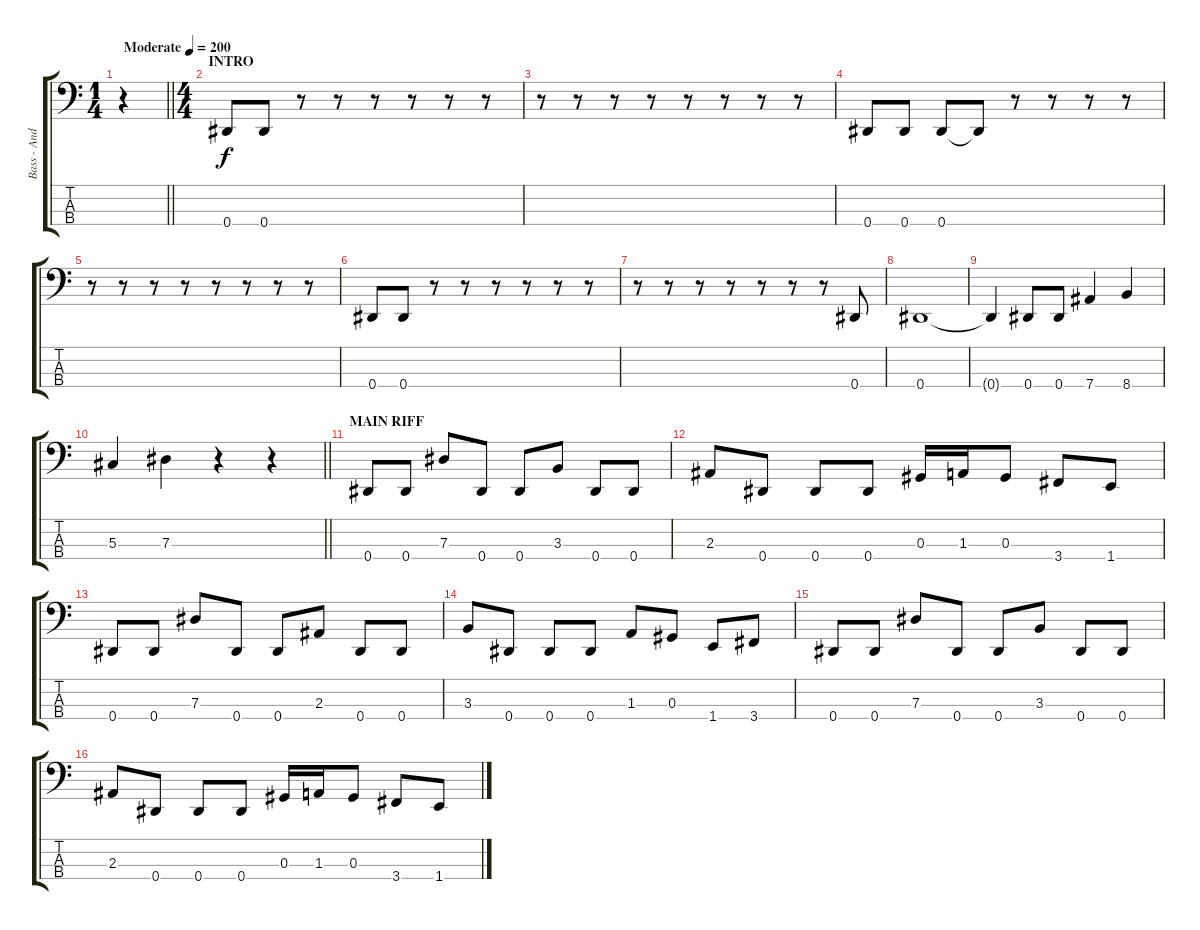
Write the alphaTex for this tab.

\track ("Bass - Andre Hartoonian" "Bass - And") {instrument electricbasspick}
\staff {score tabs}
\tuning (Gb2 Db2 Ab1 Eb1) {hide}
\ts (1 4)
\tempo (200 "Moderate")
\clef f4
\barLineRight lightlight
\ks c
r.4{dy f instrument electricbasspick} |
\ts (4 4)
\section ("" "INTRO")
0.4.8{instrument slapbass2} 0.4.8 r.8 r.8 r.8 r.8 r.8 r.8 |
r.8 r.8 r.8 r.8 r.8 r.8 r.8 r.8 |
0.4.8 0.4.8 0.4.8 0.4{t}.8 r.8 r.8 r.8 r.8 |
r.8 r.8 r.8 r.8 r.8 r.8 r.8 r.8 |
0.4.8 0.4.8 r.8 r.8 r.8 r.8 r.8 r.8 |
r.8 r.8 r.8 r.8 r.8 r.8 r.8 0.4.8 |
0.4.1 |
0.4{t}.4 0.4.8 0.4.8 7.4.4 8.4.4 |
\barLineRight lightlight
5.3.4 7.3.4 r.4 r.4 |
\section ("" "MAIN RIFF")
0.4.8 0.4.8 7.3.8 0.4.8 0.4.8 3.3.8 0.4.8 0.4.8 |
2.3.8 0.4.8 0.4.8 0.4.8 0.3.16 1.3.16 0.3.8 3.4.8 1.4.8 |
0.4.8 0.4.8 7.3.8 0.4.8 0.4.8 2.3.8 0.4.8 0.4.8 |
3.3.8 0.4.8 0.4.8 0.4.8 1.3.8 0.3.8 1.4.8 3.4.8 |
0.4.8 0.4.8 7.3.8 0.4.8 0.4.8 3.3.8 0.4.8 0.4.8 |
2.3.8 0.4.8 0.4.8 0.4.8 0.3.16 1.3.16 0.3.8 3.4.8 1.4.8
